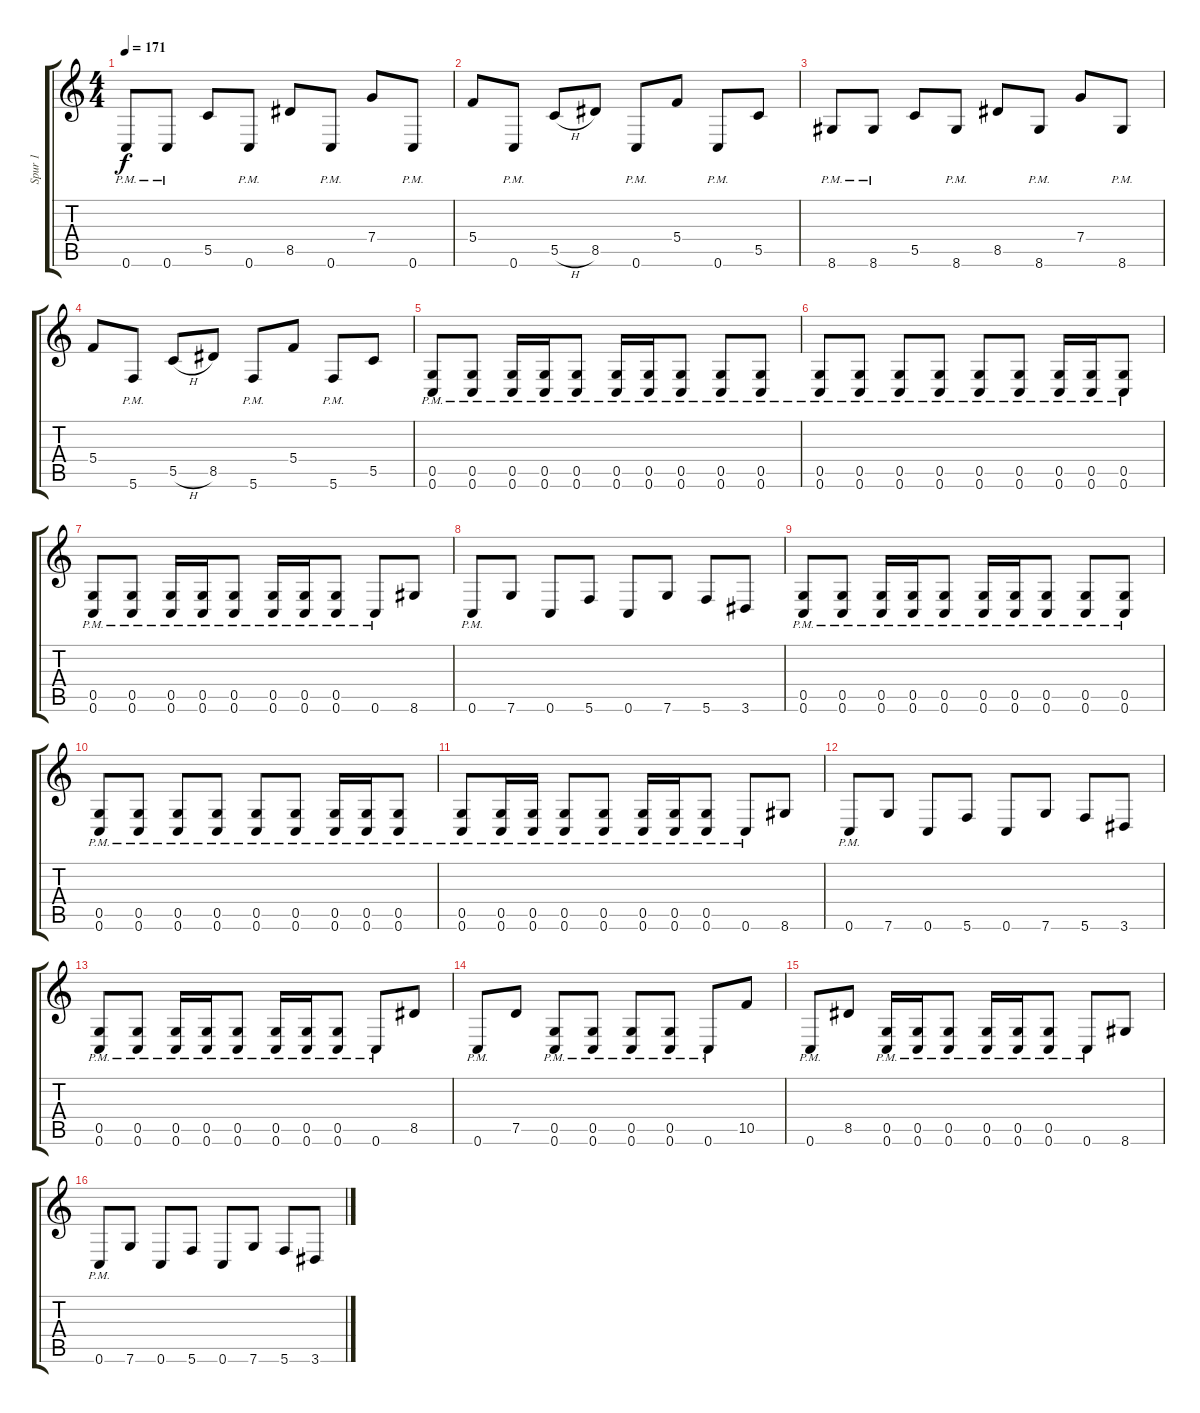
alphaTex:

\track ("Spur 1" "Spur 1") {instrument distortionguitar}
\staff {score tabs}
\tuning (D4 A3 F3 C3 G2 C2) {hide}
\ts (4 4)
\tempo 171
\clef g2
\ks c
0.6{pm}.8{dy f} 0.6{pm}.8 5.5.8 0.6{pm}.8 8.5.8 0.6{pm}.8 7.4.8 0.6{pm}.8 |
5.4.8 0.6{pm}.8 5.5{h}.8 8.5.8 0.6{pm}.8 5.4.8 0.6{pm}.8 5.5.8 |
8.6{pm}.8 8.6{pm}.8 5.5.8 8.6{pm}.8 8.5.8 8.6{pm}.8 7.4.8 8.6{pm}.8 |
5.4.8 5.6{pm}.8 5.5{h}.8 8.5.8 5.6{pm}.8 5.4.8 5.6{pm}.8 5.5.8 |
(0.5{pm} 0.6{pm}).8 (0.5{pm} 0.6{pm}).8 (0.5{pm} 0.6{pm}).16 (0.5{pm} 0.6{pm}).16 (0.5{pm} 0.6{pm}).8 (0.5{pm} 0.6{pm}).16 (0.5{pm} 0.6{pm}).16 (0.5{pm} 0.6{pm}).8 (0.5{pm} 0.6{pm}).8 (0.5{pm} 0.6{pm}).8 |
(0.5{pm} 0.6{pm}).8 (0.5{pm} 0.6{pm}).8 (0.5{pm} 0.6{pm}).8 (0.5{pm} 0.6{pm}).8 (0.5{pm} 0.6{pm}).8 (0.5{pm} 0.6{pm}).8 (0.5{pm} 0.6{pm}).16 (0.5{pm} 0.6{pm}).16 (0.5{pm} 0.6{pm}).8 |
(0.5{pm} 0.6{pm}).8 (0.5{pm} 0.6{pm}).8 (0.5{pm} 0.6{pm}).16 (0.5{pm} 0.6{pm}).16 (0.5{pm} 0.6{pm}).8 (0.5{pm} 0.6{pm}).16 (0.5{pm} 0.6{pm}).16 (0.5{pm} 0.6{pm}).8 0.6{pm}.8 8.6.8 |
0.6{pm}.8 7.6.8 0.6.8 5.6.8 0.6.8 7.6.8 5.6.8 3.6.8 |
(0.5{pm} 0.6{pm}).8 (0.5{pm} 0.6{pm}).8 (0.5{pm} 0.6{pm}).16 (0.5{pm} 0.6{pm}).16 (0.5{pm} 0.6{pm}).8 (0.5{pm} 0.6{pm}).16 (0.5{pm} 0.6{pm}).16 (0.5{pm} 0.6{pm}).8 (0.5{pm} 0.6{pm}).8 (0.5{pm} 0.6{pm}).8 |
(0.5{pm} 0.6{pm}).8 (0.5{pm} 0.6{pm}).8 (0.5{pm} 0.6{pm}).8 (0.5{pm} 0.6{pm}).8 (0.5{pm} 0.6{pm}).8 (0.5{pm} 0.6{pm}).8 (0.5{pm} 0.6{pm}).16 (0.5{pm} 0.6{pm}).16 (0.5{pm} 0.6{pm}).8 |
(0.5{pm} 0.6{pm}).8 (0.5{pm} 0.6{pm}).16 (0.5{pm} 0.6{pm}).16 (0.5{pm} 0.6{pm}).8 (0.5{pm} 0.6{pm}).8 (0.5{pm} 0.6{pm}).16 (0.5{pm} 0.6{pm}).16 (0.5{pm} 0.6{pm}).8 0.6{pm}.8 8.6.8 |
0.6{pm}.8 7.6.8 0.6.8 5.6.8 0.6.8 7.6.8 5.6.8 3.6.8 |
(0.5{pm} 0.6{pm}).8 (0.5{pm} 0.6{pm}).8 (0.5{pm} 0.6{pm}).16 (0.5{pm} 0.6{pm}).16 (0.5{pm} 0.6{pm}).8 (0.5{pm} 0.6{pm}).16 (0.5{pm} 0.6{pm}).16 (0.5{pm} 0.6{pm}).8 0.6{pm}.8 8.5.8 |
0.6{pm}.8 7.5.8 (0.5{pm} 0.6{pm}).8 (0.5{pm} 0.6{pm}).8 (0.5{pm} 0.6{pm}).8 (0.5{pm} 0.6{pm}).8 0.6{pm}.8 10.5.8 |
0.6{pm}.8 8.5.8 (0.5{pm} 0.6{pm}).16 (0.5{pm} 0.6{pm}).16 (0.5{pm} 0.6{pm}).8 (0.5{pm} 0.6{pm}).16 (0.5{pm} 0.6{pm}).16 (0.5{pm} 0.6{pm}).8 0.6{pm}.8 8.6.8 |
0.6{pm}.8 7.6.8 0.6.8 5.6.8 0.6.8 7.6.8 5.6.8 3.6.8
